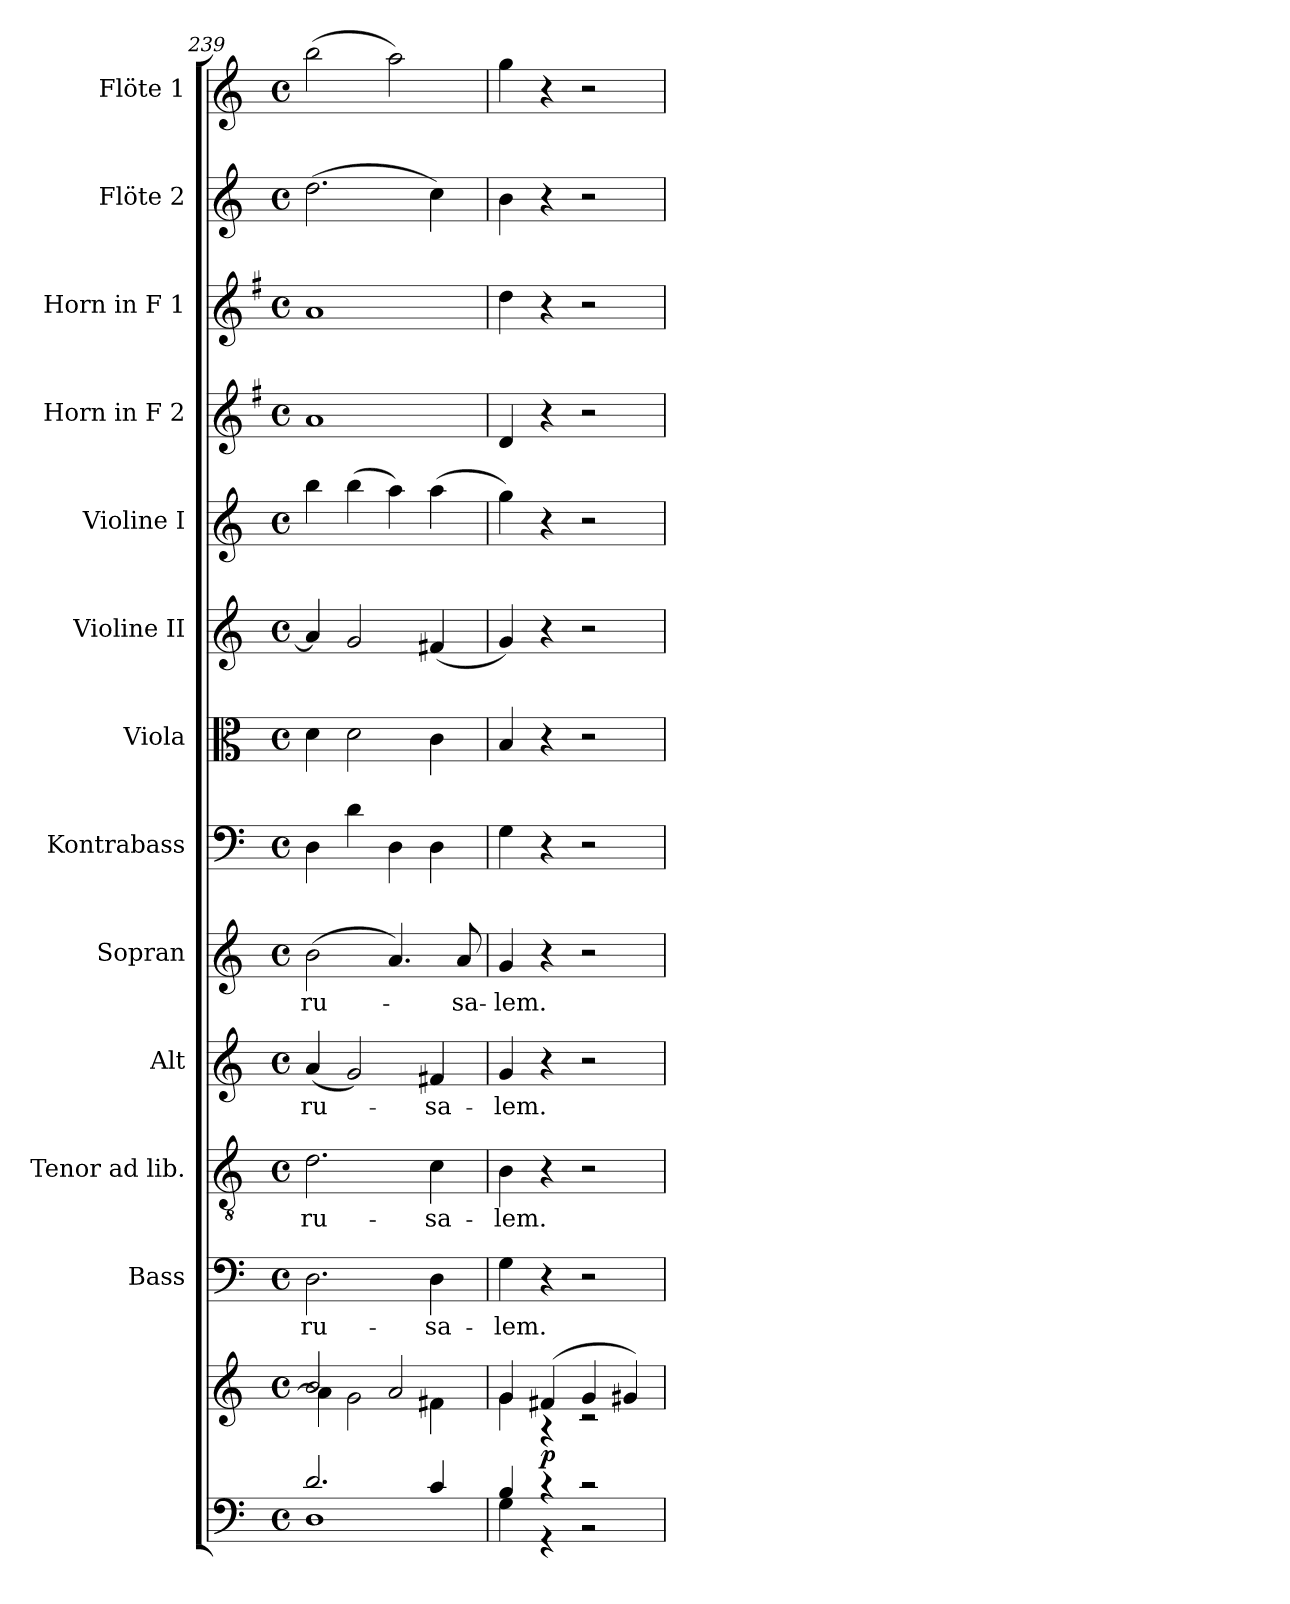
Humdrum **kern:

**kern	**kern	**dynam	**kern	**text	**kern	**text	**kern	**text	**kern	**text	**kern	**kern	**kern	**kern	**kern	**kern	**kern	**kern
*part13	*part13	*part13	*part12	*part12	*part11	*part11	*part10	*part10	*part9	*part9	*part8	*part7	*part6	*part5	*part4	*part3	*part2	*part1
*staff14	*staff13	*staff13/14	*staff12	*staff12	*staff11	*staff11	*staff10	*staff10	*staff9	*staff9	*staff8	*staff7	*staff6	*staff5	*staff4	*staff3	*staff2	*staff1
*	*	*	*I"Bass	*	*I"Tenor ad lib.	*	*I"Alt	*	*I"Sopran	*	*I"Kontrabass	*I"Viola	*I"Violine II	*I"Violine I	*I"Horn in F 2	*I"Horn in F 1	*I"Flöte 2	*I"Flöte 1
*	*	*	*I'B.	*	*I'T.	*	*I'A.	*	*I'S.	*	*I'Kb.	*I'Vla.	*I'Vl. II	*I'Vl. I	*	*	*I'Fl. 2	*I'Fl. 1
*clefF4	*clefG2	*	*clefF4	*	*clefGv2	*	*clefG2	*	*clefG2	*	*clefF4	*clefC3	*clefG2	*clefG2	*clefG2	*clefG2	*clefG2	*clefG2
*	*	*	*	*	*	*	*	*	*	*	*ITrd7c12	*	*	*	*ITrd4c7	*ITrd4c7	*	*
*k[]	*k[]	*	*k[]	*	*k[]	*	*k[]	*	*k[]	*	*k[]	*k[]	*k[]	*k[]	*k[]	*k[]	*k[]	*k[]
*C:	*C:	*	*C:	*	*C:	*	*C:	*	*C:	*	*C:	*C:	*C:	*C:	*C:	*C:	*C:	*C:
*M4/4	*M4/4	*	*M4/4	*	*M4/4	*	*M4/4	*	*M4/4	*	*M4/4	*M4/4	*M4/4	*M4/4	*M4/4	*M4/4	*M4/4	*M4/4
*met(c)	*met(c)	*	*met(c)	*	*met(c)	*	*met(c)	*	*met(c)	*	*met(c)	*met(c)	*met(c)	*met(c)	*met(c)	*met(c)	*met(c)	*met(c)
=239	=239	=239	=239	=239	=239	=239	=239	=239	=239	=239	=239	=239	=239	=239	=239	=239	=239	=239
*^	*^	*	*	*	*	*	*	*	*	*	*	*	*	*	*	*	*	*
!	!	!	!	!	!	!LO:LY:b	!	!LO:LY:b	!	!LO:LY:b	!	!LO:LY:b	!	!	!	!	!	!	!	!
2.d/	1D	2b/	4a\]	.	2.D\	-ru-	2.d\	-ru-	(<4a/	-ru-	(>2b\	-ru-	4DD\	4d\	4a/]	4bb\	1d	1d	(>2.dd\	(>2bb\
.	.	.	2g\	.	.	.	.	.	2g/)	.	.	.	4D\	2d\	2g/	(>4bb\	.	.	.	.
.	.	2a/	.	.	.	.	.	.	.	.	4.a/)	.	4DD\	.	.	4aa\)	.	.	.	2aa\)
!	!	!	!	!	!	!LO:LY:b	!	!LO:LY:b	!	!LO:LY:b	!	!	!	!	!	!	!	!	!	!
4c/	.	.	4f#X\	.	4D\	-sa-	4c\	-sa-	4f#X/	-sa-	.	.	4DD\	4c\	(<4f#X/	(>4aa\	.	.	4cc\)	.
!	!	!	!	!	!	!	!	!	!	!	!	!LO:LY:b	!	!	!	!	!	!	!	!
.	.	.	.	.	.	.	.	.	.	.	8a/	-sa-	.	.	.	.	.	.	.	.
!!LO:PB:g=z
=240	=240	=240	=240	=240	=240	=240	=240	=240	=240	=240	=240	=240	=240	=240	=240	=240	=240	=240	=240	=240
!	!	!	!	!	!	!LO:LY:b	!	!LO:LY:b	!	!LO:LY:b	!	!LO:LY:b	!	!	!	!	!	!	!	!
4B/	4G\	4g/	4g\	.	4G\	-lem.	4B\	-lem.	4g/	-lem.	4g/	-lem.	4GG\	4B/	4g/)	4gg\)	4G/	4g\	4b\	4gg\
!	!	!	!	!LO:DY:b	!	!	!	!	!	!	!	!	!	!	!	!	!	!	!	!
4r	4r	(4f#X/	4rA	p	4r	.	4r	.	4r	.	4r	.	4r	4r	4r	4r	4r	4r	4r	4r
2r	2r	4g/	2rc	.	2r	.	2r	.	2r	.	2r	.	2r	2r	2r	2r	2r	2r	2r	2r
.	.	4g#X/)	.	.	.	.	.	.	.	.	.	.	.	.	.	.	.	.	.	.
*v	*v	*	*	*	*	*	*	*	*	*	*	*	*	*	*	*	*	*	*	*
*	*v	*v	*	*	*	*	*	*	*	*	*	*	*	*	*	*	*	*	*
=	=	=	=	=	=	=	=	=	=	=	=	=	=	=	=	=	=	=
*-	*-	*-	*-	*-	*-	*-	*-	*-	*-	*-	*-	*-	*-	*-	*-	*-	*-	*-
